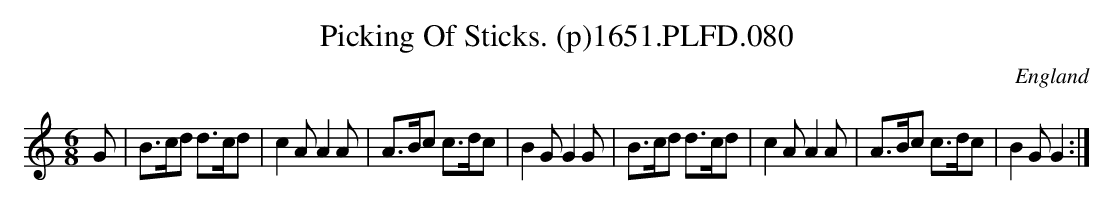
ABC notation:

X:1
T:Picking Of Sticks. (p)1651.PLFD.080
M:6/8
L:1/8
O:England
K:C
G |\
B>cd d>cd | c2A A2A | A>Bc c>dc | B2G G2G |\
B>cd d>cd | c2A A2A | A>Bc c>dc | B2G G2 :|
